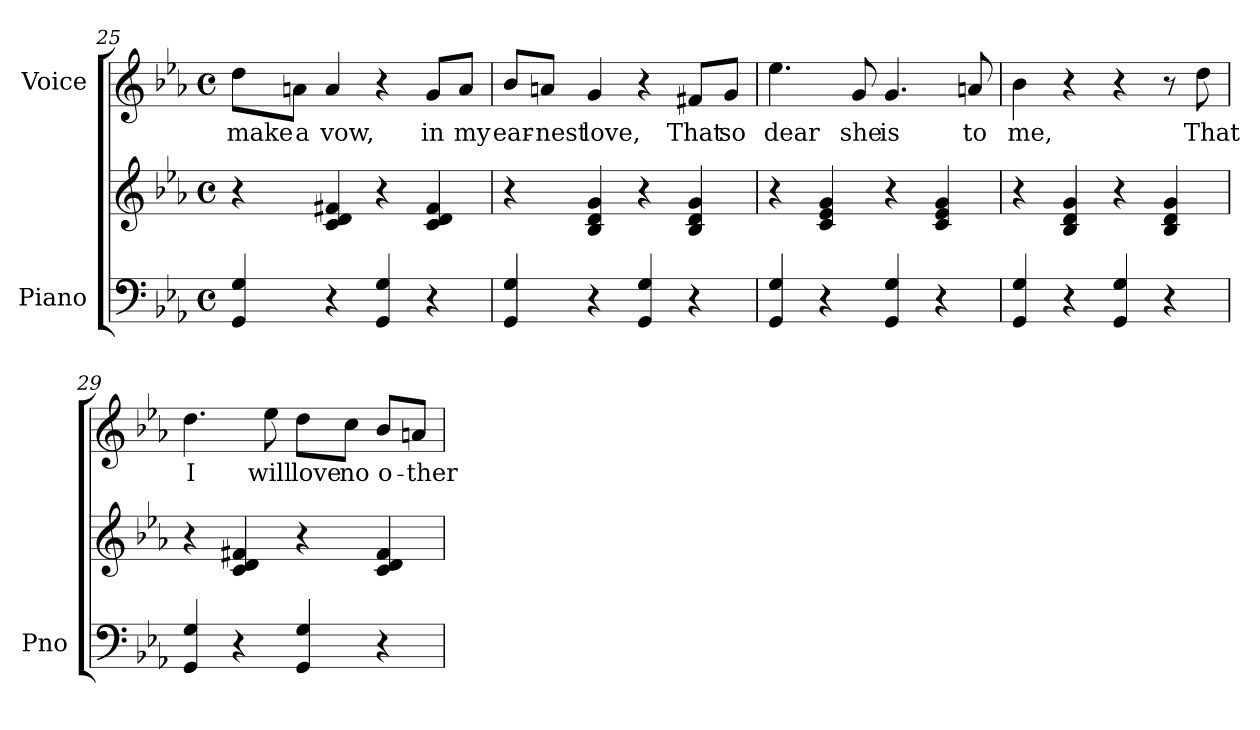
**kern	**kern	**kern	**text
*part2	*part2	*part1	*part1
*staff3	*staff2	*staff1	*staff1
*I"Piano	*	*I"Voice	*
*I'Pno	*	*	*
*clefF4	*clefG2	*clefG2	*
*k[b-e-a-]	*k[b-e-a-]	*k[b-e-a-]	*
*M4/4	*M4/4	*M4/4	*
*met(c)	*met(c)	*met(c)	*
=25	=25	=25	=25
!	!	!	!LO:LY:b
4GG/ 4G/	4r	8dd\L	make
!	!	!	!LO:LY:b
.	.	8an\J	a
!	!	!	!LO:LY:b
4r	4c/ 4d/ 4f#X/	4a/	vow,
4GG/ 4G/	4r	4r	.
!	!	!	!LO:LY:b
4r	4c/ 4d/ 4f#/	8g/L	in
!	!	!	!LO:LY:b
.	.	8a/J	my
=26	=26	=26	=26
!	!	!	!LO:LY:b
4GG/ 4G/	4r	8b-/L	ear-
!	!	!	!LO:LY:b
.	.	8an/J	-nest
!	!	!	!LO:LY:b
4r	4B-/ 4d/ 4g/	4g/	love,
4GG/ 4G/	4r	4r	.
!	!	!	!LO:LY:b
4r	4B-/ 4d/ 4g/	8f#X/L	That
!	!	!	!LO:LY:b
.	.	8g/J	so
!!LO:LB:g=z
=27	=27	=27	=27
!	!	!	!LO:LY:b
4GG/ 4G/	4r	4.ee-\	dear
4r	4c/ 4e-/ 4g/	.	.
!	!	!	!LO:LY:b
.	.	8g/	she
!	!	!	!LO:LY:b
4GG/ 4G/	4r	4.g/	is
4r	4c/ 4e-/ 4g/	.	.
!	!	!	!LO:LY:b
.	.	8an/	to
=28	=28	=28	=28
!	!	!	!LO:LY:b
4GG/ 4G/	4r	4b-\	me,
4r	4B-/ 4d/ 4g/	4r	.
4GG/ 4G/	4r	4r	.
4r	4B-/ 4d/ 4g/	8r	.
!	!	!	!LO:LY:b
.	.	8dd\	That
=29	=29	=29	=29
!	!	!	!LO:LY:b
4GG/ 4G/	4r	4.dd\	I
4r	4c/ 4d/ 4f#X/	.	.
!	!	!	!LO:LY:b
.	.	8ee-\	will
!	!	!	!LO:LY:b
4GG/ 4G/	4r	8dd\L	love
!	!	!	!LO:LY:b
.	.	8cc\J	no
!	!	!	!LO:LY:b
4r	4c/ 4d/ 4f#/	8b-/L	o-
!	!	!	!LO:LY:b
.	.	8an/J	-ther
=	=	=	=
*-	*-	*-	*-
